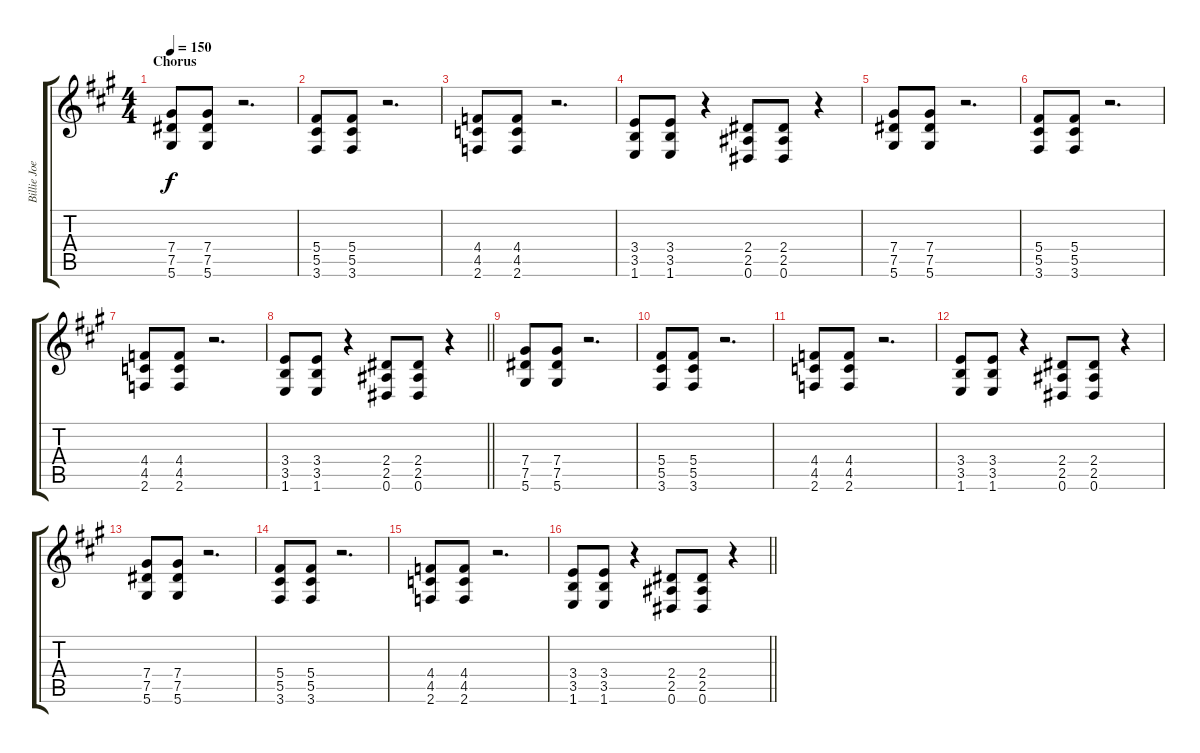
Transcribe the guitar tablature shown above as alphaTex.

\track ("Billie Joe Armstrong" "Billie Joe") {instrument distortionguitar}
\staff {score tabs}
\tuning (Eb4 Bb3 Gb3 Db3 Ab2 Eb2) {hide}
\ts (4 4)
\section ("" "Chorus")
\tempo 150
\clef g2
\ks a
(7.4 7.5 5.6).8{dy f} (7.4 7.5 5.6).8 r.2{d} |
(5.4 5.5 3.6).8 (5.4 5.5 3.6).8 r.2{d} |
(4.4 4.5 2.6).8 (4.4 4.5 2.6).8 r.2{d} |
(3.4 3.5 1.6).8 (3.4 3.5 1.6).8 r.4 (2.4 2.5 0.6).8 (2.4 2.5 0.6).8 r.4 |
(7.4 7.5 5.6).8 (7.4 7.5 5.6).8 r.2{d} |
(5.4 5.5 3.6).8 (5.4 5.5 3.6).8 r.2{d} |
(4.4 4.5 2.6).8 (4.4 4.5 2.6).8 r.2{d} |
\barLineRight lightlight
(3.4 3.5 1.6).8 (3.4 3.5 1.6).8 r.4 (2.4 2.5 0.6).8 (2.4 2.5 0.6).8 r.4 |
(7.4 7.5 5.6).8 (7.4 7.5 5.6).8 r.2{d} |
(5.4 5.5 3.6).8 (5.4 5.5 3.6).8 r.2{d} |
(4.4 4.5 2.6).8 (4.4 4.5 2.6).8 r.2{d} |
(3.4 3.5 1.6).8 (3.4 3.5 1.6).8 r.4 (2.4 2.5 0.6).8 (2.4 2.5 0.6).8 r.4 |
(7.4 7.5 5.6).8 (7.4 7.5 5.6).8 r.2{d} |
(5.4 5.5 3.6).8 (5.4 5.5 3.6).8 r.2{d} |
(4.4 4.5 2.6).8 (4.4 4.5 2.6).8 r.2{d} |
\barLineRight lightlight
(3.4 3.5 1.6).8 (3.4 3.5 1.6).8 r.4 (2.4 2.5 0.6).8 (2.4 2.5 0.6).8 r.4
